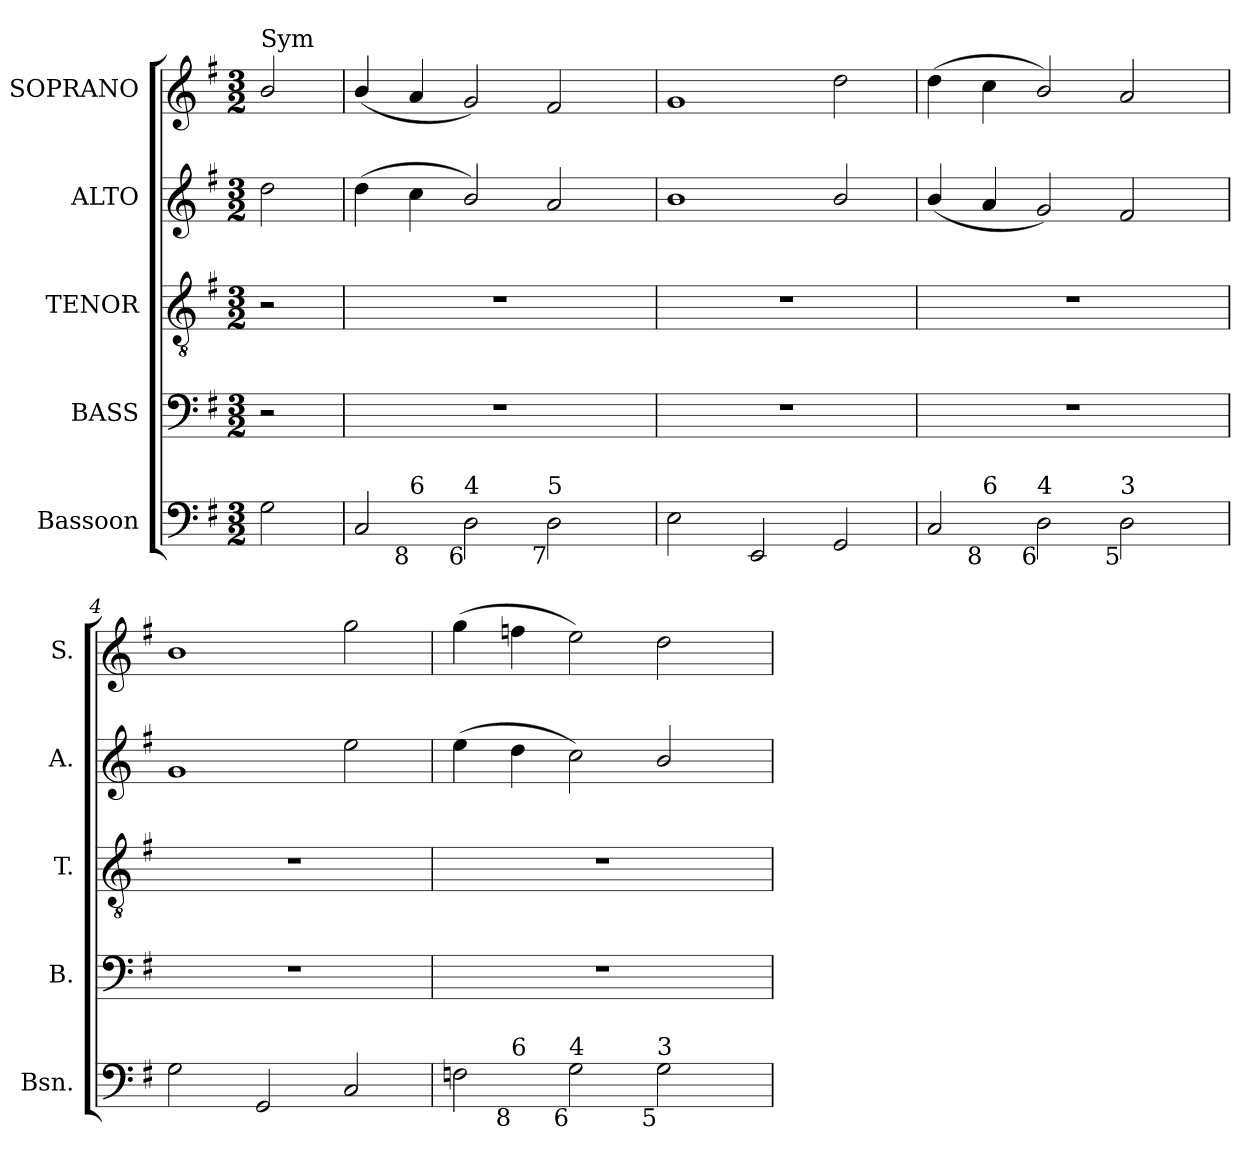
**kern	**kern	**kern	**kern	**kern
*part5	*part4	*part3	*part2	*part1
*staff5	*staff4	*staff3	*staff2	*staff1
*I"Bassoon	*I"BASS	*I"TENOR	*I"ALTO	*I"SOPRANO
*I'Bsn.	*I'B.	*I'T.	*I'A.	*I'S.
!!LO:PB:g=z
*clefF4	*clefF4	*clefGv2	*clefG2	*clefG2
*	*	*ITrd7c12	*	*
*k[f#]	*k[f#]	*k[f#]	*k[f#]	*k[f#]
*G:	*G:	*G:	*G:	*G:
*M3/2	*M3/2	*M3/2	*M3/2	*M3/2
=	=	=	=	=
!	!	!	!	!LO:TX:a:t=Sym
2Gi\	2r	2r	2ddi\	2bi/
=1	=1	=1	=1	=1
!LO:TX:b:rj:t=9	!	!	!	!
!LO:TX:t=7	!	!	!	!
!	!LO:N:vis=1	!LO:N:vis=1	!	!
*^	*	*	*	*
2Ci/	4ryy	1.r	1.r	(4ddi\	(4bi/
!	!LO:TX:b:rj:t=8	!	!	!	!
!	!LO:TX:t=6	!	!	!	!
.	1ryy	.	.	4cci\	4ai/
!LO:TX:b:rj:t=6	!	!	!	!	!
!LO:TX:t=4	!	!	!	!	!
2Di\	.	.	.	2bi/)	2gi/)
!LO:TX:b:rj:t=7	!	!	!	!	!
!LO:TX:t=5	!	!	!	!	!
2Di\	.	.	.	2ai/	2f#i/
.	4ryy	.	.	.	.
=2	=2	=2	=2	=2	=2
!	!	!LO:N:vis=1	!LO:N:vis=1	!	!
*v	*v	*	*	*	*
2Ei\	1.r	1.r	1bi	1gi
2EEi/	.	.	.	.
2GGi/	.	.	2bi/	2ddi\
=3	=3	=3	=3	=3
!LO:TX:b:rj:t=9	!	!	!	!
!LO:TX:t=7	!	!	!	!
!	!LO:N:vis=1	!LO:N:vis=1	!	!
*^	*	*	*	*
2Ci/	4ryy	1.r	1.r	(4bi/	(4ddi\
!	!LO:TX:b:rj:t=8	!	!	!	!
!	!LO:TX:t=6	!	!	!	!
.	1ryy	.	.	4ai/	4cci\
!LO:TX:b:rj:t=6	!	!	!	!	!
!LO:TX:t=4	!	!	!	!	!
2Di\	.	.	.	2gi/)	2bi/)
!LO:TX:b:rj:t=5	!	!	!	!	!
!LO:TX:t=3	!	!	!	!	!
2Di\	.	.	.	2f#i/	2ai/
.	4ryy	.	.	.	.
=4	=4	=4	=4	=4	=4
!	!	!LO:N:vis=1	!LO:N:vis=1	!	!
*v	*v	*	*	*	*
2Gi\	1.r	1.r	1gi	1bi
2GGi/	.	.	.	.
2Ci/	.	.	2eei\	2ggi\
=5	=5	=5	=5	=5
!LO:TX:b:rj:t=9	!	!	!	!
!LO:TX:t=7	!	!	!	!
!	!LO:N:vis=1	!LO:N:vis=1	!	!
*^	*	*	*	*
2Fni\	4ryy	1.r	1.r	(4eei\	(4ggi\
!	!LO:TX:b:rj:t=8	!	!	!	!
!	!LO:TX:t=6	!	!	!	!
.	1ryy	.	.	4ddi\	4ffni\
!LO:TX:b:rj:t=6	!	!	!	!	!
!LO:TX:t=4	!	!	!	!	!
2Gi\	.	.	.	2cci\)	2eei\)
!LO:TX:b:rj:t=5	!	!	!	!	!
!LO:TX:t=3	!	!	!	!	!
2Gi\	.	.	.	2bi/	2ddi\
.	4ryy	.	.	.	.
*v	*v	*	*	*	*
=	=	=	=	=
*-	*-	*-	*-	*-
